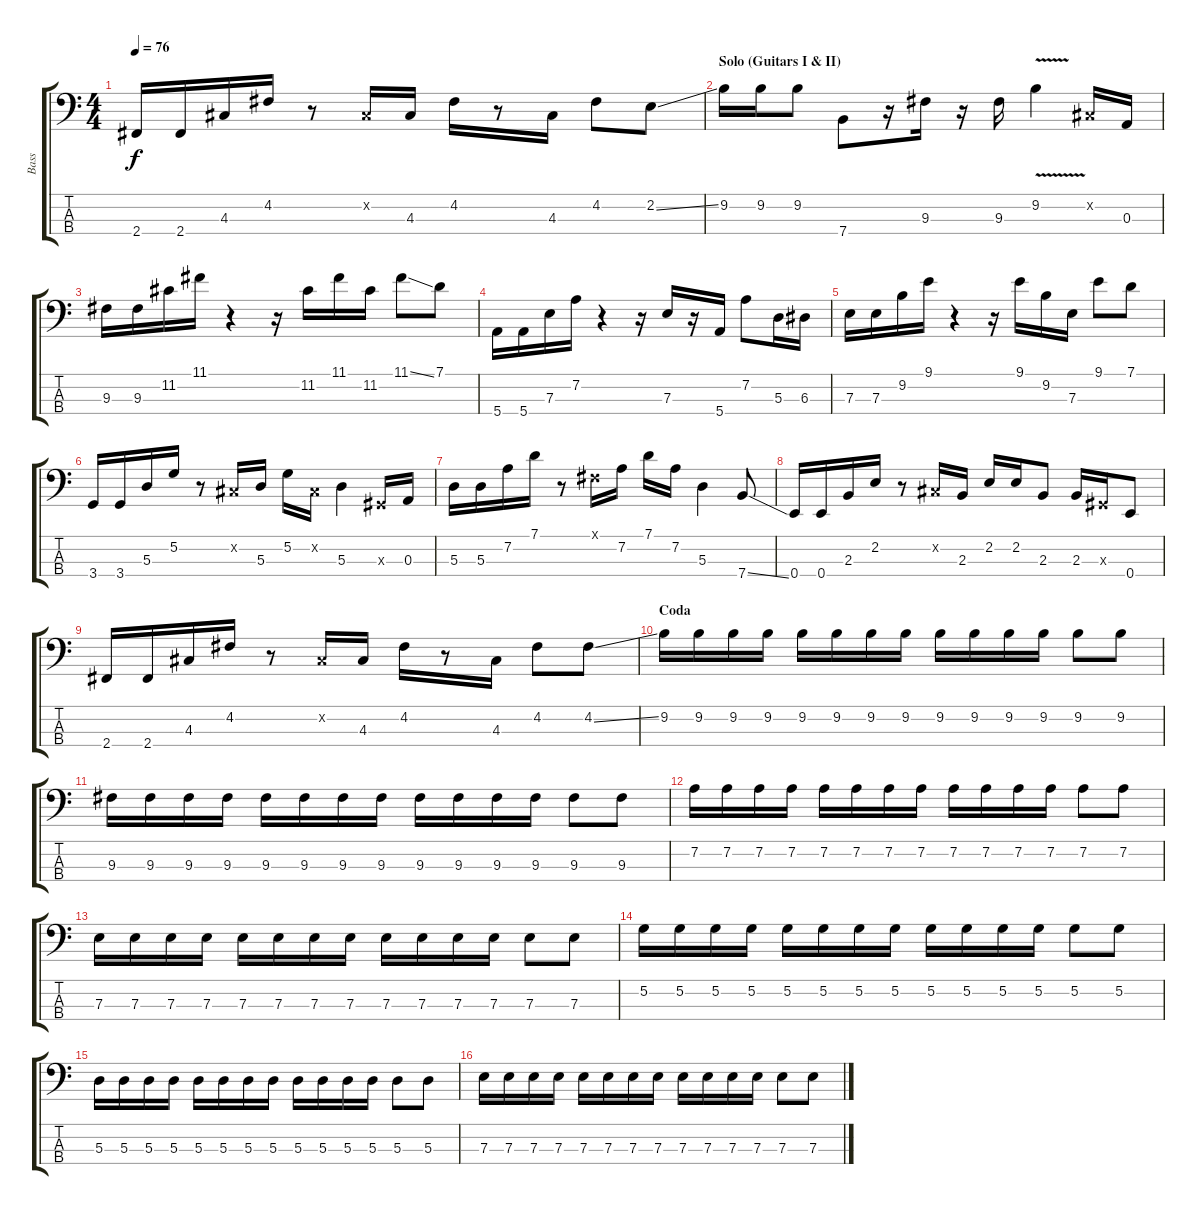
\track ("Bass" "Bass") {instrument fretlessbass}
\staff {score tabs}
\tuning (G2 D2 A1 E1) {hide}
\ts (4 4)
\tempo 76
\clef f4
\ks c
2.4.16{dy f} 2.4.16 4.3.16 4.2.16 r.8 -1.2{x}.16 4.3.16 4.2.16 r.8 4.3.16 4.2.8 2.2{ss}.8 |
\section ("" "Solo (Guitars I & II)")
9.2.16 9.2.16 9.2.8 7.4.8 r.16 9.3.16 r.16 9.3.16 9.2{v}.4 -1.2{x}.16 0.3.16 |
9.3.16 9.3.16 11.2.16 11.1.16 r.4 r.16 11.2.16 11.1.16 11.2.16 11.1{ss}.8 7.1.8 |
5.4.16 5.4.16 7.3.16 7.2.16 r.4 r.16 7.3.16 r.16 5.4.16 7.2.8 5.3.16 6.3.16 |
7.3.16 7.3.16 9.2.16 9.1.16 r.4 r.16 9.1.16 9.2.16 7.3.16 9.1.8 7.1.8 |
3.4.16 3.4.16 5.3.16 5.2.16 r.8 -1.2{x}.16 5.3.16 5.2.16 -1.2{x}.16 5.3.4 -1.3{x}.16 0.3.16 |
5.3.16 5.3.16 7.2.16 7.1.16 r.8 -1.1{x}.16 7.2.16 7.1.16 7.2.16 5.3.4 7.4{ss}.8 |
0.4.16 0.4.16 2.3.16 2.2.16 r.8 -1.2{x}.16 2.3.16 2.2.16 2.2.16 2.3.8 2.3.16 -1.3{x}.16 0.4.8 |
2.4.16 2.4.16 4.3.16 4.2.16 r.8 -1.2{x}.16 4.3.16 4.2.16 r.8 4.3.16 4.2.8 4.2{ss}.8 |
\section ("" "Coda")
9.2.16 9.2.16 9.2.16 9.2.16 9.2.16 9.2.16 9.2.16 9.2.16 9.2.16 9.2.16 9.2.16 9.2.16 9.2.8 9.2.8 |
9.3.16 9.3.16 9.3.16 9.3.16 9.3.16 9.3.16 9.3.16 9.3.16 9.3.16 9.3.16 9.3.16 9.3.16 9.3.8 9.3.8 |
7.2.16 7.2.16 7.2.16 7.2.16 7.2.16 7.2.16 7.2.16 7.2.16 7.2.16 7.2.16 7.2.16 7.2.16 7.2.8 7.2.8 |
7.3.16 7.3.16 7.3.16 7.3.16 7.3.16 7.3.16 7.3.16 7.3.16 7.3.16 7.3.16 7.3.16 7.3.16 7.3.8 7.3.8 |
5.2.16 5.2.16 5.2.16 5.2.16 5.2.16 5.2.16 5.2.16 5.2.16 5.2.16 5.2.16 5.2.16 5.2.16 5.2.8 5.2.8 |
5.3.16 5.3.16 5.3.16 5.3.16 5.3.16 5.3.16 5.3.16 5.3.16 5.3.16 5.3.16 5.3.16 5.3.16 5.3.8 5.3.8 |
7.3.16 7.3.16 7.3.16 7.3.16 7.3.16 7.3.16 7.3.16 7.3.16 7.3.16 7.3.16 7.3.16 7.3.16 7.3.8 7.3.8
